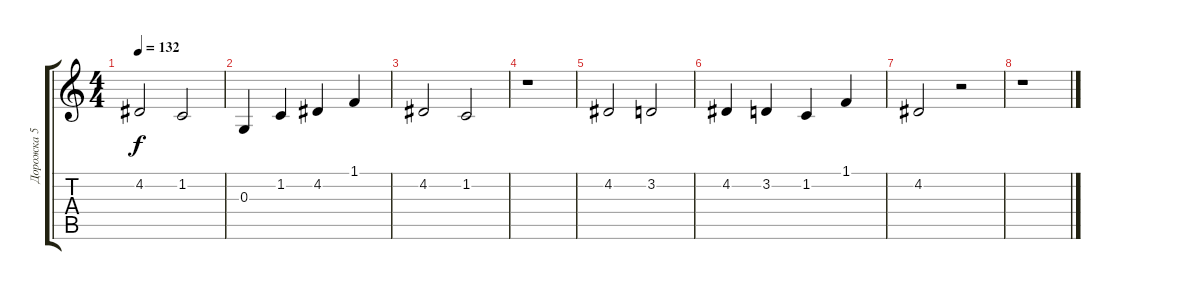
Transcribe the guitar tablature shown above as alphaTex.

\track ("Дорожка 5" "Дорожка 5") {instrument electricpiano1}
\staff {score tabs}
\tuning (E4 B3 G3 D3 A2 E2) {hide}
\ts (4 4)
\tempo 132
\clef g2
\ks c
4.2.2{dy f} 1.2.2 |
0.3.4 1.2.4 4.2.4 1.1.4 |
4.2.2 1.2.2 |
r.1 |
4.2.2 3.2.2 |
4.2.4 3.2.4 1.2.4 1.1.4 |
4.2.2 r.2 |
r.1
